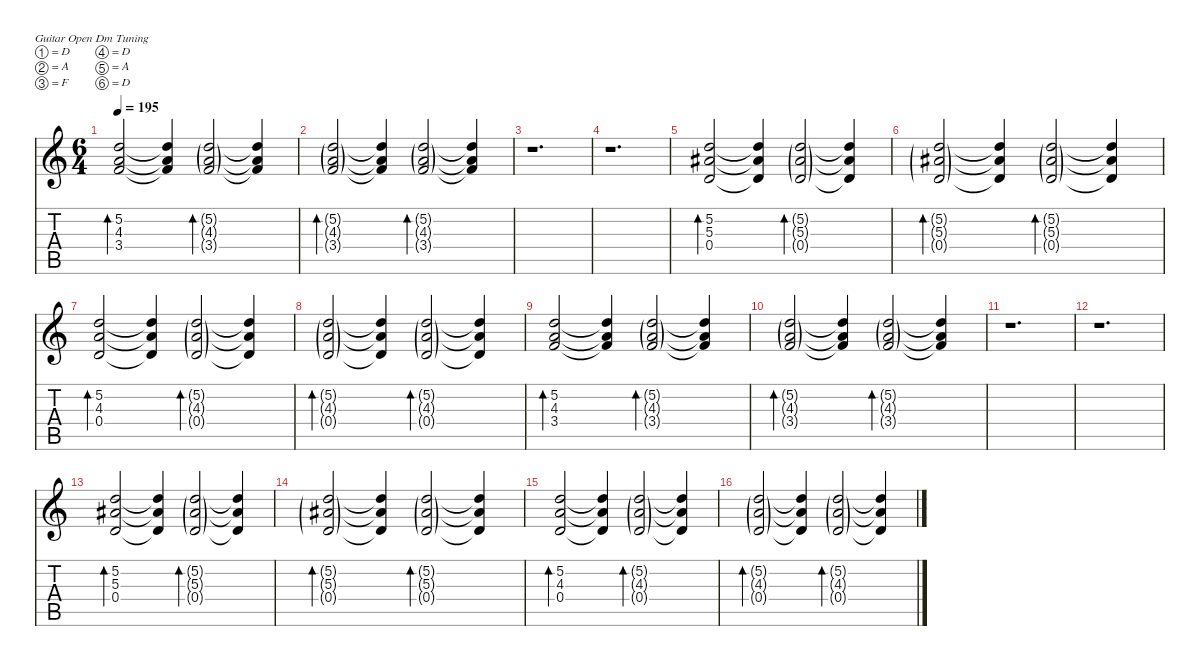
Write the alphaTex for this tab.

\defaultSystemsLayout 4
\hideDynamics
\bracketExtendMode nobrackets
\singleTrackTrackNamePolicy hidden
\multiTrackTrackNamePolicy hidden
\firstSystemTrackNameMode fullname
\firstSystemTrackNameOrientation horizontal
\otherSystemsTrackNameOrientation horizontal
\track ("Leading" "dist.guit.") {instrument distortionguitar}
\staff {score tabs}
\tuning (D4 A3 F3 D3 A2 D2)
\ts (6 4)
\tempo 195
\clef g2
\ks c
(5.2 4.3 3.4).2{bd 60 dy f beam Up} (5.2{t} 4.3{t} 3.4{t}).4{beam Up} (5.2{g} 4.3{g} 3.4{g}).2{bd 60 beam Up} (5.2{t} 4.3{t} 3.4{t}).4{beam Up} |
(5.2{g} 4.3{g} 3.4{g}).2{bd 60 dy mf beam Up} (5.2{t} 4.3{t} 3.4{t}).4{dy f beam Up} (5.2{g} 4.3{g} 3.4{g}).2{bd 60 dy mp beam Up} (5.2{t} 4.3{t} 3.4{t}).4{dy f beam Up} |
r.1{d beam Down} |
r.1{d beam Down} |
(5.2 5.3{acc #} 0.4).2{bd 60 instrument electricguitarclean beam Up} (5.2{t} 5.3{t acc #} 0.4{t}).4{beam Up} (5.2{g} 5.3{g acc #} 0.4{g}).2{bd 60 beam Up} (5.2{t} 5.3{t acc #} 0.4{t}).4{beam Up} |
(5.2{g} 5.3{g acc #} 0.4{g}).2{bd 60 dy mf beam Up} (5.2{t} 5.3{t acc #} 0.4{t}).4{dy f beam Up} (5.2{g} 5.3{g acc #} 0.4{g}).2{bd 60 dy mp beam Up} (5.2{t} 5.3{t acc #} 0.4{t}).4{dy f beam Up} |
(5.2 4.3 0.4).2{bd 60 beam Up} (5.2{t} 4.3{t} 0.4{t}).4{beam Up} (5.2{g} 4.3{g} 0.4{g}).2{bd 60 beam Up} (5.2{t} 4.3{t} 0.4{t}).4{beam Up} |
(5.2{g} 4.3{g} 0.4{g}).2{bd 60 dy mf beam Up} (5.2{t} 4.3{t} 0.4{t}).4{dy f beam Up} (5.2{g} 4.3{g} 0.4{g}).2{bd 60 dy mp beam Up} (5.2{t} 4.3{t} 0.4{t}).4{dy f beam Up} |
(5.2 4.3 3.4).2{bd 60 beam Up} (5.2{t} 4.3{t} 3.4{t}).4{beam Up} (5.2{g} 4.3{g} 3.4{g}).2{bd 60 beam Up} (5.2{t} 4.3{t} 3.4{t}).4{beam Up} |
(5.2{g} 4.3{g} 3.4{g}).2{bd 60 dy mf beam Up} (5.2{t} 4.3{t} 3.4{t}).4{dy f beam Up} (5.2{g} 4.3{g} 3.4{g}).2{bd 60 dy mp beam Up} (5.2{t} 4.3{t} 3.4{t}).4{dy f beam Up} |
r.1{d beam Down} |
r.1{d beam Down} |
(5.2 5.3{acc #} 0.4).2{bd 60 instrument electricguitarclean beam Up} (5.2{t} 5.3{t acc #} 0.4{t}).4{beam Up} (5.2{g} 5.3{g acc #} 0.4{g}).2{bd 60 beam Up} (5.2{t} 5.3{t acc #} 0.4{t}).4{beam Up} |
(5.2{g} 5.3{g acc #} 0.4{g}).2{bd 60 dy mf beam Up} (5.2{t} 5.3{t acc #} 0.4{t}).4{dy f beam Up} (5.2{g} 5.3{g acc #} 0.4{g}).2{bd 60 dy mp beam Up} (5.2{t} 5.3{t acc #} 0.4{t}).4{dy f beam Up} |
(5.2 4.3 0.4).2{bd 60 beam Up} (5.2{t} 4.3{t} 0.4{t}).4{beam Up} (5.2{g} 4.3{g} 0.4{g}).2{bd 60 beam Up} (5.2{t} 4.3{t} 0.4{t}).4{beam Up} |
(5.2{g} 4.3{g} 0.4{g}).2{bd 60 dy mf beam Up} (5.2{t} 4.3{t} 0.4{t}).4{dy f beam Up} (5.2{g} 4.3{g} 0.4{g}).2{bd 60 dy mp beam Up} (5.2{t} 4.3{t} 0.4{t}).4{dy f beam Up}
